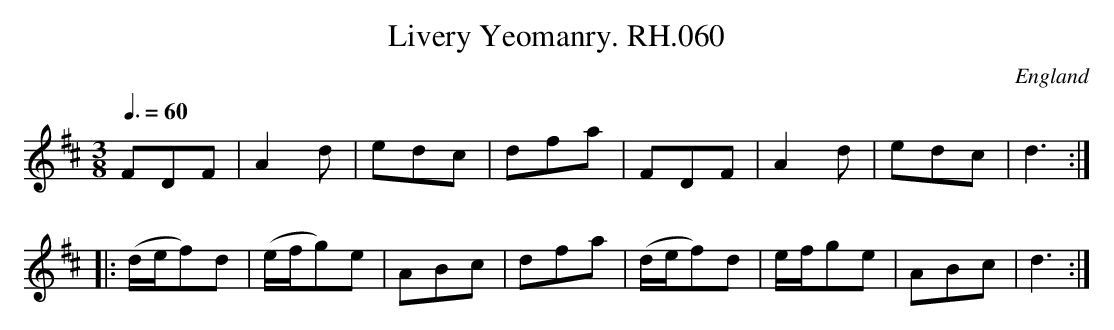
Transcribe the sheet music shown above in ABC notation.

X:1
T:Livery Yeomanry. RH.060
L:1/8
M:3/8
O:England
Q:3/8=60
K:D
FDF|A2d|edc|dfa|\
FDF|A2d|edc|d3:|!
|:(d/e/f)d|(e/f/g)e|ABc|dfa|\
(d/e/f)d|e/f/ge|ABc|d3:|
